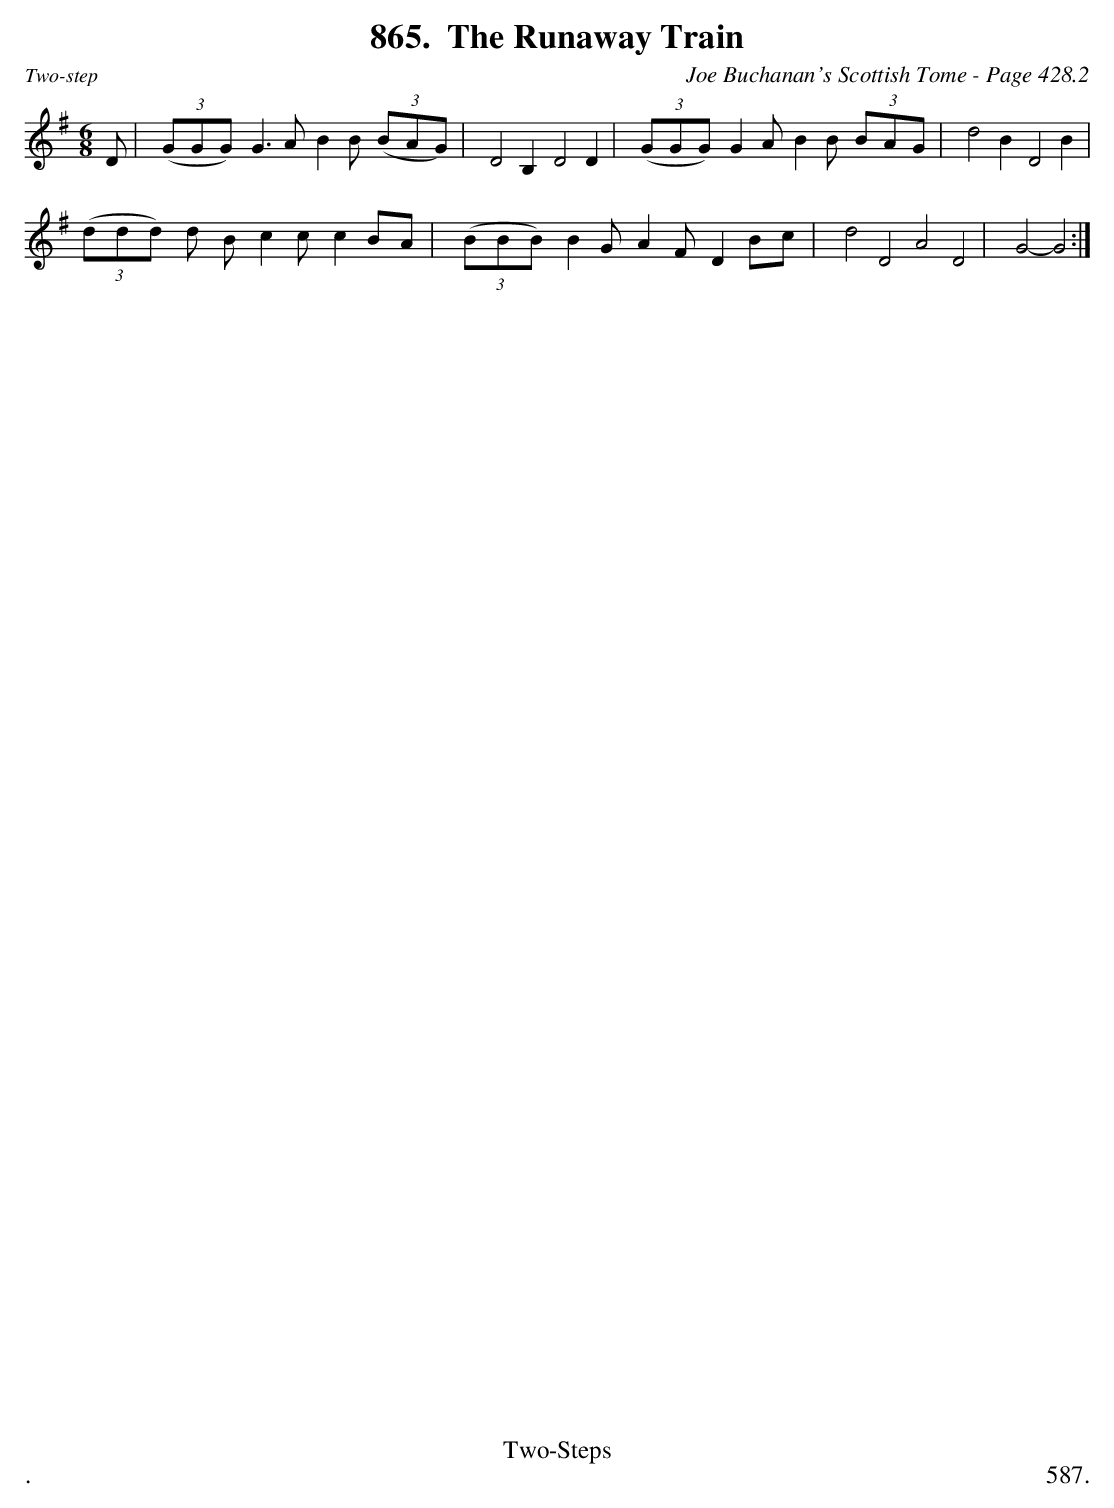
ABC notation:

X:1
T:Runaway Train, The
C:Joe Buchanan's Scottish Tome - Page 428.2
L:1/8
M:6/8
K:G
D | ((3GGG) G3 A B2 B ((3BAG) | D4 B,2 D4 D2 | ((3GGG) G2 A B2 B (3BAG | d4 B2 D4 B2 |
((3ddd) d B c2 c c2 BA | ((3BBB) B2 G A2 F D2 Bc | d4 D4 A4 D4 | G4- G4 :|
